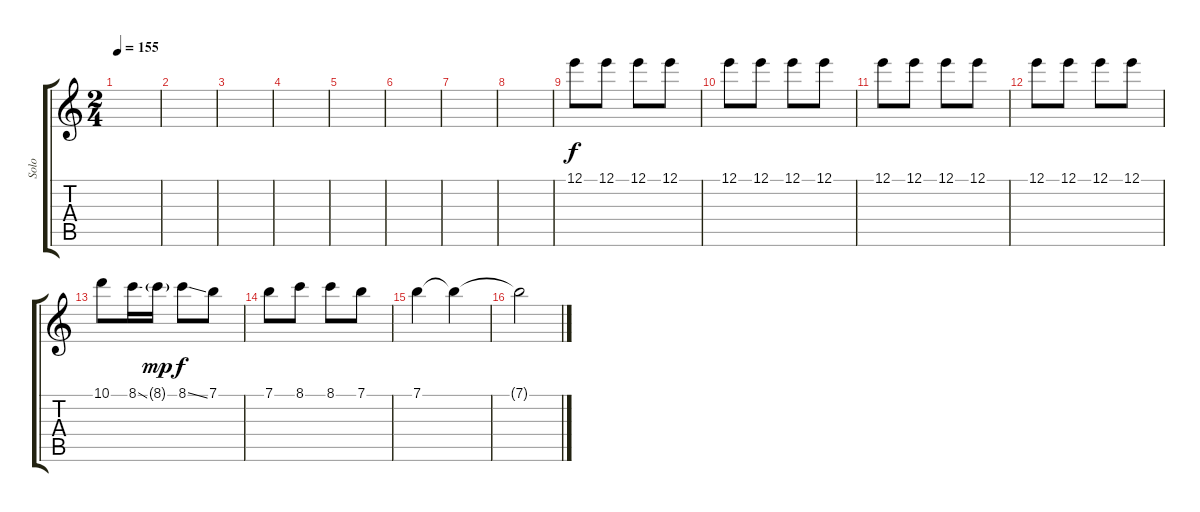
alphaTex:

\track ("Solo" "Solo") {instrument distortionguitar}
\staff {score tabs}
\tuning (E4 B3 G3 D3 A2 E2) {hide}
\ts (2 4)
\tempo 155
\clef g2
\ks c
|
|
|
|
|
|
|
|
12.1.8 12.1.8 12.1.8 12.1.8 |
12.1.8 12.1.8 12.1.8 12.1.8 |
12.1.8 12.1.8 12.1.8 12.1.8 |
12.1.8 12.1.8 12.1.8 12.1.8 |
10.1.8 8.1{ss}.16 8.1{g}.16{dy mp} 8.1{ss}.8{dy f} 7.1.8 |
7.1.8 8.1.8 8.1.8 7.1.8 |
7.1.4 7.1{t}.4 |
7.1{t}.2
